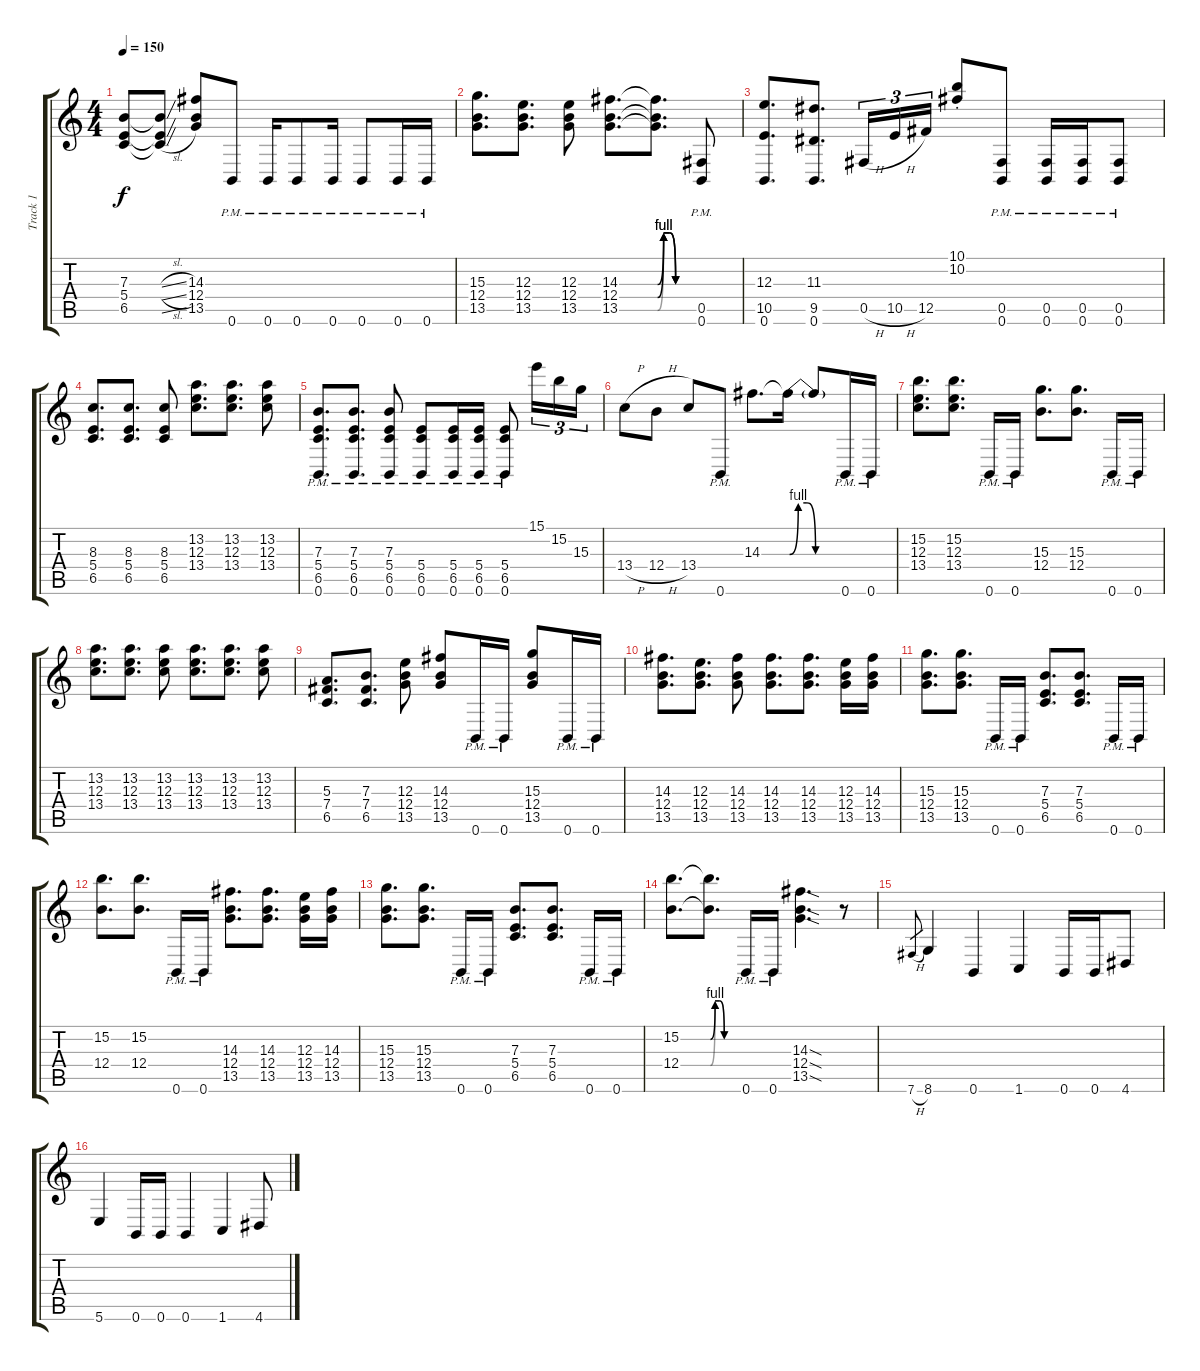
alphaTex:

\track ("Track 1" "Track 1") {instrument distortionguitar}
\staff {score tabs}
\tuning (Db4 Ab3 E3 B2 Gb2 B1) {hide}
\ts (4 4)
\tempo 150
\clef g2
\ks c
(7.3 5.4 6.5).8{dy f} (7.3{sl t} 5.4{sl t} 6.5{sl t}).8 (14.3 12.4 13.5).8 0.6{pm}.8 0.6{pm}.16 0.6{pm}.8 0.6{pm}.16 0.6{pm}.8 0.6{pm}.16 0.6{pm}.16 |
(15.3 12.4 13.5).8{d} (12.3 12.4 13.5).8{d} (12.3 12.4 13.5).8 (14.3 12.4 13.5).8{d} (14.3{be (custom 0 0 10 4 20 4 30 0 60 0) t} 12.4{be (custom 0 0 10 4 20 4 30 0 60 0) t} 13.5{be (custom 0 0 10 4 20 4 30 0 60 0) t}).8{d} (0.5{pm} 0.6{pm}).8 |
(12.3 10.5 0.6).8{d} (11.3 9.5 0.6).8{d} 0.5{h}.16{tu (3 2)} 10.5{h}.16{tu (3 2)} 12.5.16{tu (3 2)} (10.1 10.2{st}).8 (0.5{pm} 0.6{pm}).8 (0.5{pm} 0.6{pm}).16 (0.5{pm} 0.6{pm}).16 (0.5{pm} 0.6{pm}).8 |
(8.3 5.4 6.5).8{d} (8.3 5.4 6.5).8{d} (8.3 5.4 6.5).8 (13.2 12.3 13.4).8{d} (13.2 12.3 13.4).8{d} (13.2 12.3 13.4).8 |
(7.3{pm} 5.4{pm} 6.5{pm} 0.6{pm}).8{d} (7.3{pm} 5.4{pm} 6.5{pm} 0.6{pm}).8{d} (7.3{pm} 5.4{pm} 6.5{pm} 0.6{pm}).8 (5.4{pm} 6.5{pm} 0.6{pm}).8 (5.4{pm} 6.5{pm} 0.6{pm}).16 (5.4{pm} 6.5{pm} 0.6{pm}).16 (5.4{pm} 6.5{pm} 0.6{pm}).8 15.1.16{tu (3 2)} 15.2.16{tu (3 2)} 15.3.16{tu (3 2)} |
13.4{h}.8 12.4{h}.8 13.4.8 0.6{pm}.8 14.3.8{d} 14.3{be (custom 0 0 10 4 20 4 30 0 60 0) t}.16 14.3{t}.8 0.6{pm}.16 0.6{pm}.16 |
(15.2 12.3 13.4).8{d} (15.2 12.3 13.4).8{d} 0.6{pm}.16 0.6{pm}.16 (15.3 12.4).8{d} (15.3 12.4).8{d} 0.6{pm}.16 0.6{pm}.16 |
(13.2 12.3 13.4).8{d} (13.2 12.3 13.4).8{d} (13.2 12.3 13.4).8 (13.2 12.3 13.4).8{d} (13.2 12.3 13.4).8{d} (13.2 12.3 13.4).8 |
(5.3 7.4 6.5).8{d} (7.3 7.4 6.5).8{d} (12.3 12.4 13.5).8 (14.3 12.4 13.5).8 0.6{pm}.16 0.6{pm}.16 (15.3 12.4 13.5).8 0.6{pm}.16 0.6{pm}.16 |
(14.3 12.4 13.5).8{d} (12.3 12.4 13.5).8{d} (14.3 12.4 13.5).8 (14.3 12.4 13.5).8{d} (14.3 12.4 13.5).8{d} (12.3 12.4 13.5).16 (14.3 12.4 13.5).16 |
(15.3 12.4 13.5).8{d} (15.3 12.4 13.5).8{d} 0.6{pm}.16 0.6{pm}.16 (7.3 5.4 6.5).8{d} (7.3 5.4 6.5).8{d} 0.6{pm}.16 0.6{pm}.16 |
(15.2 12.4).8{d} (15.2 12.4).8{d} 0.6{pm}.16 0.6{pm}.16 (14.3 12.4 13.5).8{d} (14.3 12.4 13.5).8{d} (12.3 12.4 13.5).16 (14.3 12.4 13.5).16 |
(15.3 12.4 13.5).8{d} (15.3 12.4 13.5).8{d} 0.6{pm}.16 0.6{pm}.16 (7.3 5.4 6.5).8{d} (7.3 5.4 6.5).8{d} 0.6{pm}.16 0.6{pm}.16 |
(15.2 12.4).8{d} (15.2{be (custom 0 0 10 4 20 4 30 0 60 0) t} 12.4{be (custom 0 0 10 4 20 4 30 0 60 0) t}).8{d} 0.6{pm}.16 0.6{pm}.16 (14.3{sod} 12.4{sod} 13.5{sod}).4{d} r.8 |
7.6{h}.8{gr} 8.6.4 0.6.4 1.6.4 0.6.16 0.6.16 4.6.8 |
5.6.4 0.6.16 0.6.16 0.6.4 1.6.4 4.6.8
